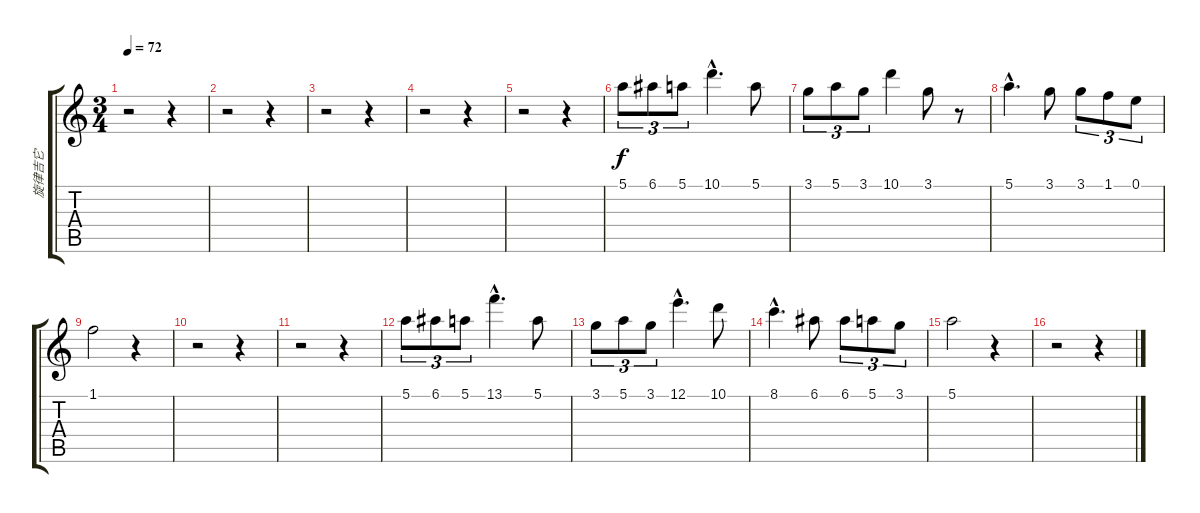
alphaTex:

\track ("旋律吉它" "旋律吉它") {instrument acousticguitarsteel}
\staff {score tabs}
\tuning (E4 B3 G3 D3 A2 E2) {hide}
\ts (3 4)
\tempo 72
\clef g2
\ks c
r.2{dy f} r.4 |
r.2 r.4 |
r.2 r.4 |
r.2 r.4 |
r.2 r.4 |
5.1.8{tu (3 2)} 6.1.8{tu (3 2)} 5.1.8{tu (3 2)} 10.1{hac}.4{d} 5.1.8 |
3.1.8{tu (3 2)} 5.1.8{tu (3 2)} 3.1.8{tu (3 2)} 10.1.4 3.1.8 r.8 |
5.1{hac}.4{d} 3.1.8 3.1.8{tu (3 2)} 1.1.8{tu (3 2)} 0.1.8{tu (3 2)} |
1.1.2 r.4 |
r.2 r.4 |
r.2 r.4 |
5.1.8{tu (3 2)} 6.1.8{tu (3 2)} 5.1.8{tu (3 2)} 13.1{hac}.4{d} 5.1.8 |
3.1.8{tu (3 2)} 5.1.8{tu (3 2)} 3.1.8{tu (3 2)} 12.1{hac}.4{d} 10.1.8 |
8.1{hac}.4{d} 6.1.8 6.1.8{tu (3 2)} 5.1.8{tu (3 2)} 3.1.8{tu (3 2)} |
5.1.2 r.4 |
r.2 r.4
